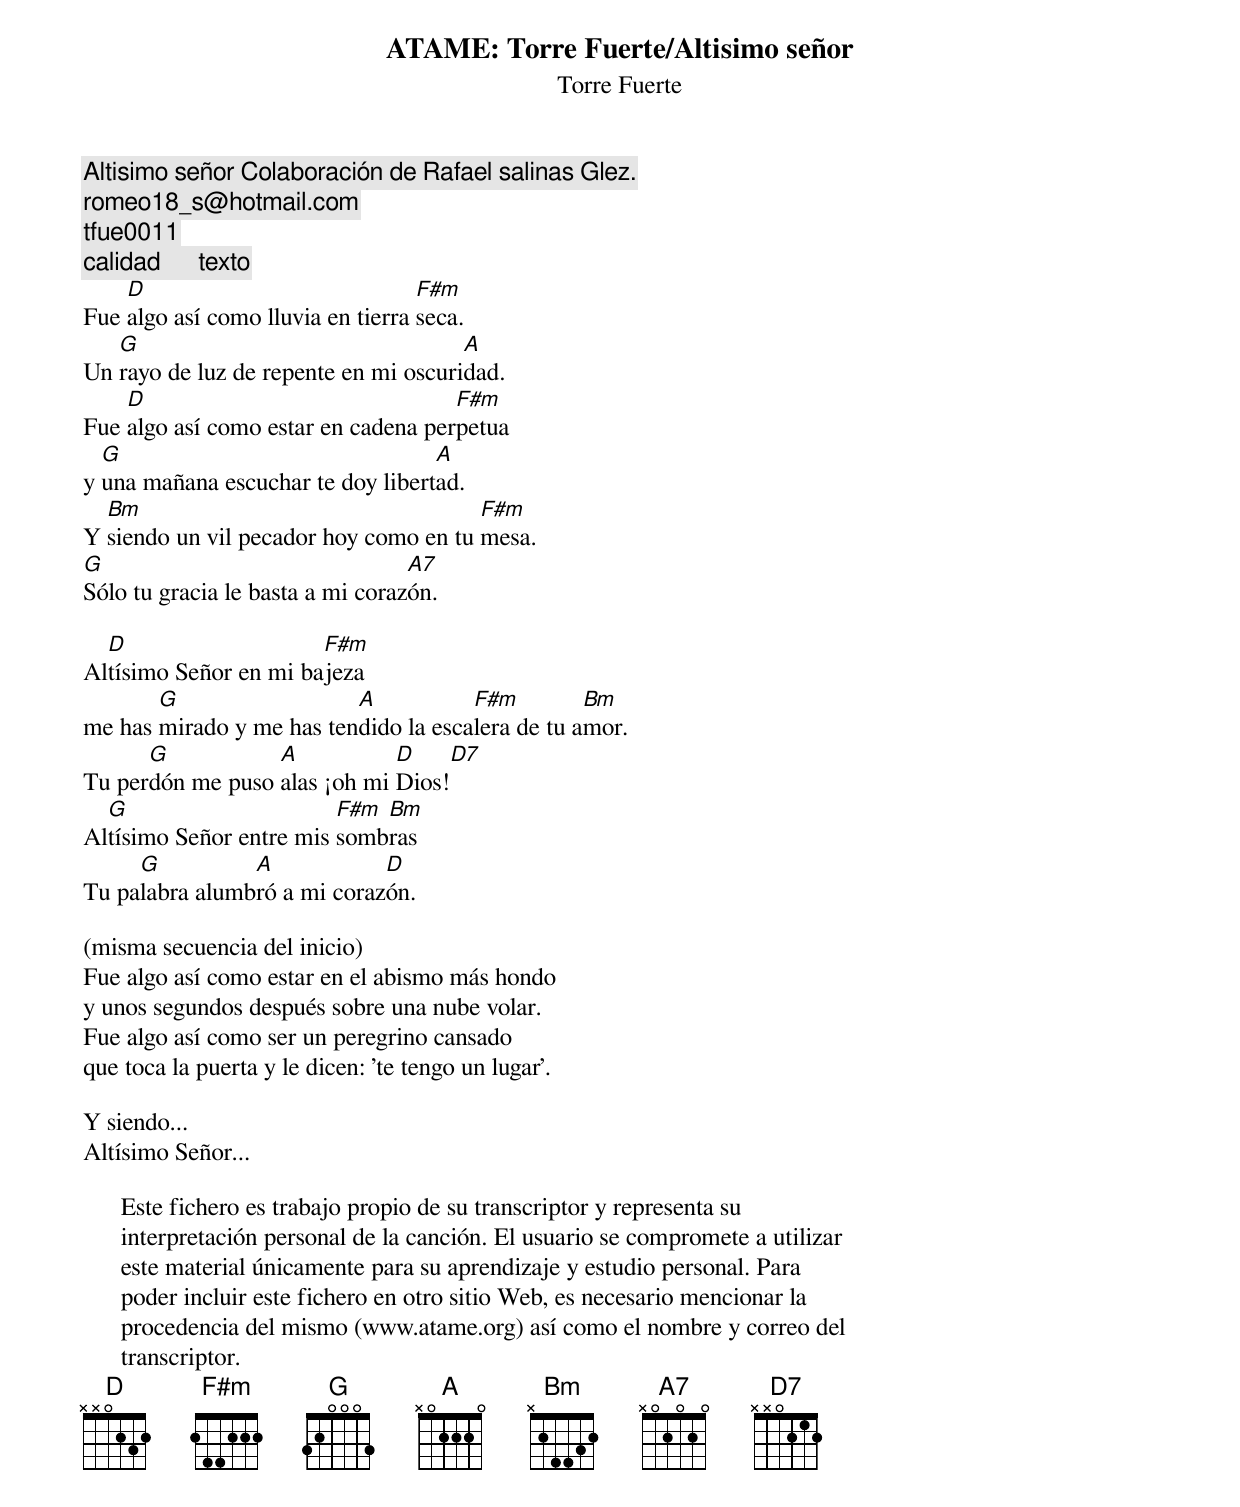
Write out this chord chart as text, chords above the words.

ATAME: Torre Fuerte/Altisimo señor
      Torre Fuerte
      Altisimo señor Colaboración de Rafael salinas Glez.
      romeo18_s@hotmail.com
       tfue0011
      calidad      texto
    D                              F#m
Fue algo así como lluvia en tierra seca.
   G                                  A
Un rayo de luz de repente en mi oscuridad.
    D                                F#m
Fue algo así como estar en cadena perpetua
  G                                A
y una mañana escuchar te doy libertad.
  Bm                                   F#m
Y siendo un vil pecador hoy como en tu mesa.
G                                 A7
Sólo tu gracia le basta a mi corazón.

  D                    F#m
Altísimo Señor en mi bajeza
       G                  A           F#m         Bm
me has mirado y me has tendido la escalera de tu amor.
      G           A           D     D7
Tu perdón me puso alas ¡oh mi Dios!
  G                      F#m Bm
Altísimo Señor entre mis sombras
     G          A            D
Tu palabra alumbró a mi corazón.

(misma secuencia del inicio)
Fue algo así como estar en el abismo más hondo
y unos segundos después sobre una nube volar.
Fue algo así como ser un peregrino cansado
que toca la puerta y le dicen: 'te tengo un lugar'.

Y siendo...
Altísimo Señor...

      Este fichero es trabajo propio de su transcriptor y representa su
      interpretación personal de la canción. El usuario se compromete a utilizar
      este material únicamente para su aprendizaje y estudio personal. Para
      poder incluir este fichero en otro sitio Web, es necesario mencionar la
      procedencia del mismo (www.atame.org) así como el nombre y correo del
      transcriptor.
